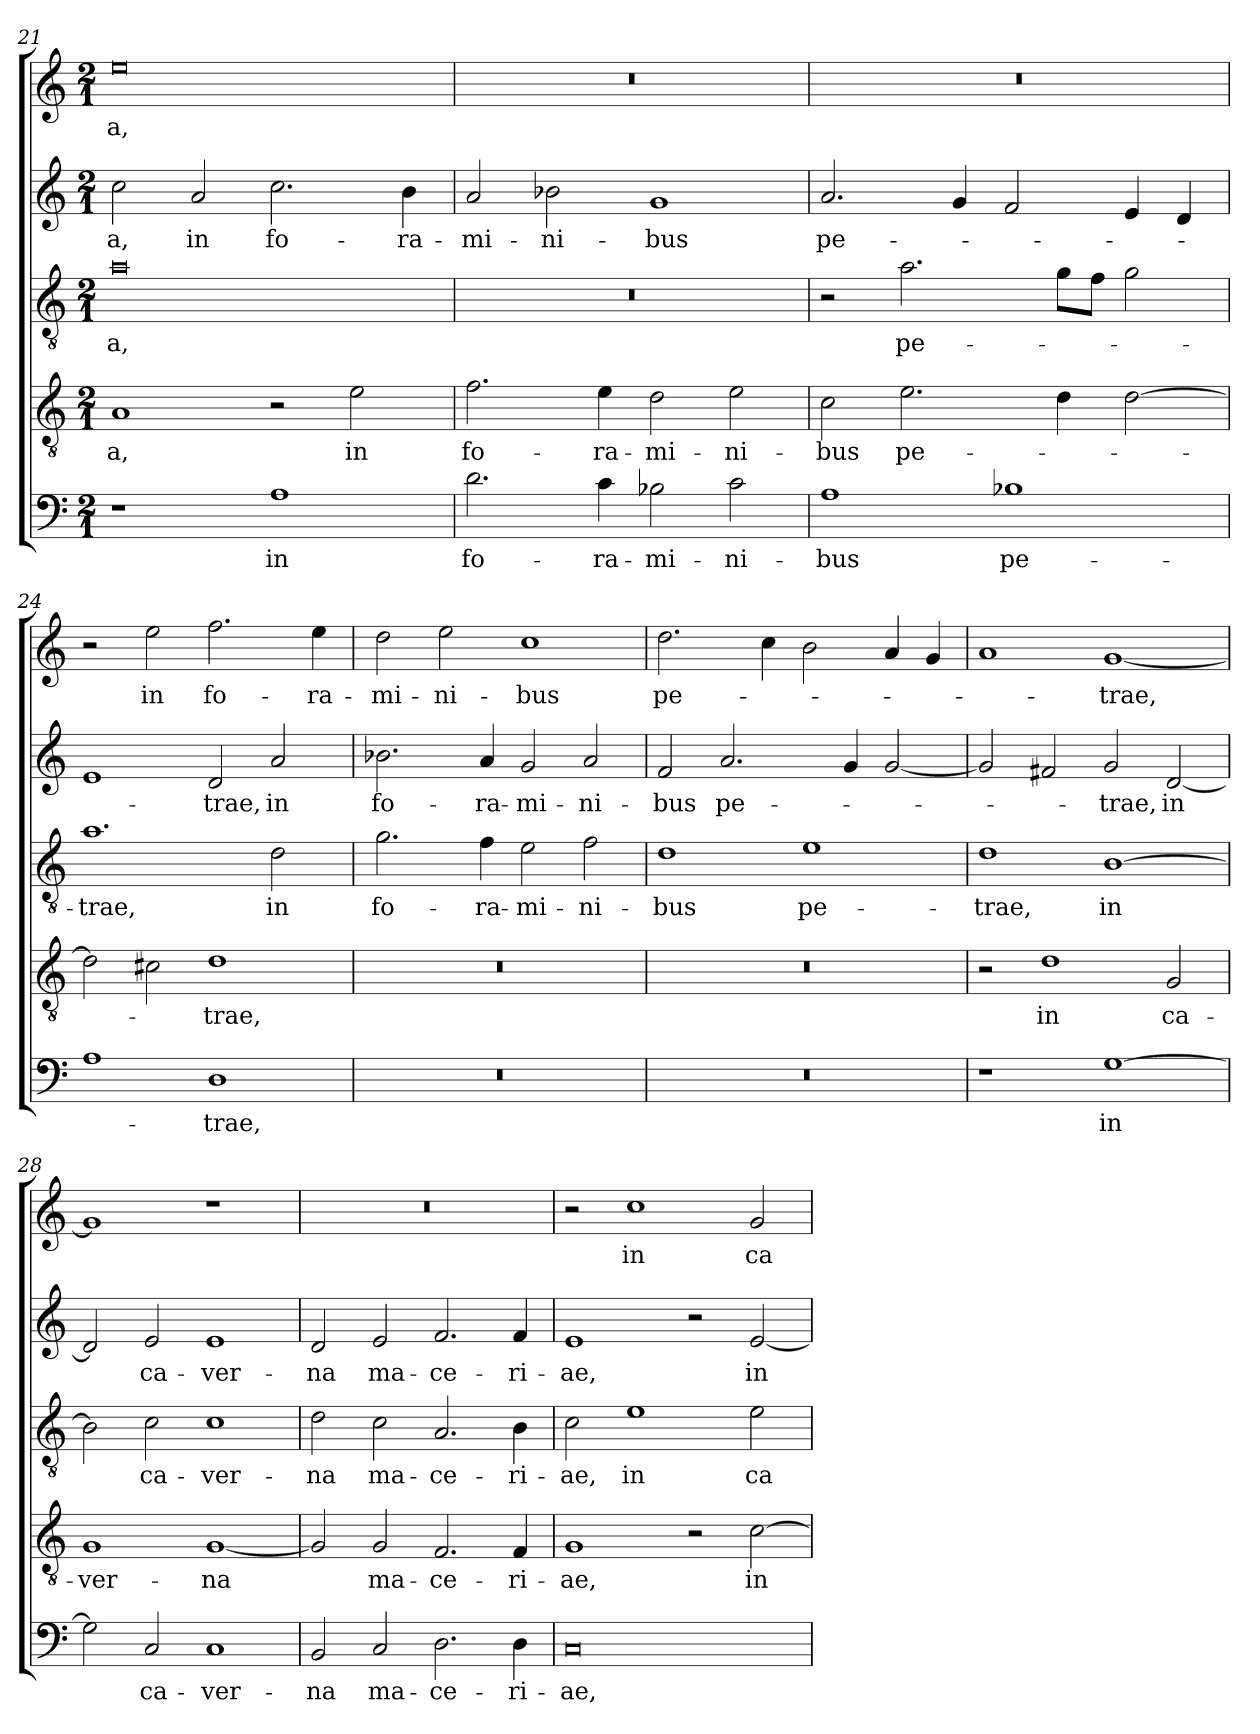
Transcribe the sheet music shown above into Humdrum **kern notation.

**kern	**text	**kern	**text	**kern	**text	**kern	**text	**kern	**text
*part5	*part5	*part4	*part4	*part3	*part3	*part2	*part2	*part1	*part1
*staff5	*staff5	*staff4	*staff4	*staff3	*staff3	*staff2	*staff2	*staff1	*staff1
*clefF4	*	*clefGv2	*	*clefGv2	*	*clefG2	*	*clefG2	*
*k[]	*	*k[]	*	*k[]	*	*k[]	*	*k[]	*
*C:	*	*C:	*	*C:	*	*C:	*	*C:	*
*M2/1	*	*M2/1	*	*M2/1	*	*M2/1	*	*M2/1	*
=21	=21	=21	=21	=21	=21	=21	=21	=21	=21
!	!	!	!LO:LY:b	!	!LO:LY:b	!	!LO:LY:b	!	!LO:LY:b
1r	.	1A	-a,	0a	-a,	2cc\	-a,	0ee	-a,
!	!	!	!	!	!	!	!LO:LY:b	!	!
.	.	.	.	.	.	2a/	in	.	.
!	!LO:LY:b	!	!	!	!	!	!LO:LY:b	!	!
1A	in	2r	.	.	.	2.cc\	fo-	.	.
!	!	!	!LO:LY:b	!	!	!	!	!	!
.	.	2e\	in	.	.	.	.	.	.
!	!	!	!	!	!	!	!LO:LY:b	!	!
.	.	.	.	.	.	4b\	-ra-	.	.
=22	=22	=22	=22	=22	=22	=22	=22	=22	=22
!	!LO:LY:b	!	!LO:LY:b	!	!	!	!LO:LY:b	!	!
2.d\	fo-	2.f\	fo-	0r	.	2a/	-mi-	0r	.
!	!	!	!	!	!	!	!LO:LY:b	!	!
.	.	.	.	.	.	2b-X\	-ni-	.	.
!	!LO:LY:b	!	!LO:LY:b	!	!	!	!	!	!
4c\	-ra-	4e\	-ra-	.	.	.	.	.	.
!	!LO:LY:b	!	!LO:LY:b	!	!	!	!LO:LY:b	!	!
2B-\	-mi-	2d\	-mi-	.	.	1g	-bus	.	.
!	!LO:LY:b	!	!LO:LY:b	!	!	!	!	!	!
2c\	-ni-	2e\	-ni-	.	.	.	.	.	.
=23	=23	=23	=23	=23	=23	=23	=23	=23	=23
!	!LO:LY:b	!	!LO:LY:b	!	!	!	!LO:LY:b	!	!
1A	-bus	2c\	-bus	2r	.	2.a/	pe-	0r	.
!	!	!	!LO:LY:b	!	!LO:LY:b	!	!	!	!
.	.	2.e\	pe-	2.a\	pe-	.	.	.	.
.	.	.	.	.	.	4g/	.	.	.
!	!LO:LY:b	!	!	!	!	!	!	!	!
1B-X	pe-	.	.	.	.	2f/	.	.	.
.	.	4d\	.	8g\L	.	.	.	.	.
.	.	.	.	8f\J	.	.	.	.	.
.	.	[2d\	.	2g\	.	4e/	.	.	.
.	.	.	.	.	.	4d/	.	.	.
=24	=24	=24	=24	=24	=24	=24	=24	=24	=24
!	!	!	!	!	!LO:LY:b	!	!	!	!
1A	.	2d\]	.	1.a	-trae,	1e	.	2r	.
!	!	!	!	!	!	!	!	!	!LO:LY:b
.	.	2c#X\	.	.	.	.	.	2ee\	in
!	!LO:LY:b	!	!LO:LY:b	!	!	!	!LO:LY:b	!	!LO:LY:b
1D	-trae,	1d	-trae,	.	.	2d/	-trae,	2.ff\	fo-
!	!	!	!	!	!LO:LY:b	!	!LO:LY:b	!	!
.	.	.	.	2d\	in	2a/	in	.	.
!	!	!	!	!	!	!	!	!	!LO:LY:b
.	.	.	.	.	.	.	.	4ee\	-ra-
!!LO:PB:g=z
=25	=25	=25	=25	=25	=25	=25	=25	=25	=25
!	!	!	!	!	!LO:LY:b	!	!LO:LY:b	!	!LO:LY:b
0r	.	0r	.	2.g\	fo-	2.b-X\	fo-	2dd\	-mi-
!	!	!	!	!	!	!	!	!	!LO:LY:b
.	.	.	.	.	.	.	.	2ee\	-ni-
!	!	!	!	!	!LO:LY:b	!	!LO:LY:b	!	!
.	.	.	.	4f\	-ra-	4a/	-ra-	.	.
!	!	!	!	!	!LO:LY:b	!	!LO:LY:b	!	!LO:LY:b
.	.	.	.	2e\	-mi-	2g/	-mi-	1cc	-bus
!	!	!	!	!	!LO:LY:b	!	!LO:LY:b	!	!
.	.	.	.	2f\	-ni-	2a/	-ni-	.	.
=26	=26	=26	=26	=26	=26	=26	=26	=26	=26
!	!	!	!	!	!LO:LY:b	!	!LO:LY:b	!	!LO:LY:b
0r	.	0r	.	1d	-bus	2f/	-bus	2.dd\	pe-
!	!	!	!	!	!	!	!LO:LY:b	!	!
.	.	.	.	.	.	2.a/	pe-	.	.
.	.	.	.	.	.	.	.	4cc\	.
!	!	!	!	!	!LO:LY:b	!	!	!	!
.	.	.	.	1e	pe-	.	.	2b\	.
.	.	.	.	.	.	4g/	.	.	.
.	.	.	.	.	.	[2g/	.	4a/	.
.	.	.	.	.	.	.	.	4g/	.
=27	=27	=27	=27	=27	=27	=27	=27	=27	=27
!	!	!	!	!	!LO:LY:b	!	!	!	!
1r	.	2r	.	1d	-trae,	2g/]	.	1a	.
!	!	!	!LO:LY:b	!	!	!	!	!	!
.	.	1d	in	.	.	2f#X/	.	.	.
!	!LO:LY:b	!	!	!	!LO:LY:b	!	!LO:LY:b	!	!LO:LY:b
[1G	in	.	.	[1B	in	2g/	-trae,	[1g	-trae,
!	!	!	!LO:LY:b	!	!	!	!LO:LY:b	!	!
.	.	2G/	ca-	.	.	[2d/	in	.	.
=28	=28	=28	=28	=28	=28	=28	=28	=28	=28
!	!	!	!LO:LY:b	!	!	!	!	!	!
2G\]	.	1G	-ver-	2B\]	.	2d/]	.	1g]	.
!	!LO:LY:b	!	!	!	!LO:LY:b	!	!LO:LY:b	!	!
2C/	ca-	.	.	2c\	ca-	2e/	ca-	.	.
!	!LO:LY:b	!	!LO:LY:b	!	!LO:LY:b	!	!LO:LY:b	!	!
1C	-ver-	[1G	-na	1c	-ver-	1e	-ver-	1r	.
=29	=29	=29	=29	=29	=29	=29	=29	=29	=29
!	!LO:LY:b	!	!	!	!LO:LY:b	!	!LO:LY:b	!	!
2BB/	-na	2G/]	.	2d\	-na	2d/	-na	0r	.
!	!LO:LY:b	!	!LO:LY:b	!	!LO:LY:b	!	!LO:LY:b	!	!
2C/	ma-	2G/	ma-	2c\	ma-	2e/	ma-	.	.
!	!LO:LY:b	!	!LO:LY:b	!	!LO:LY:b	!	!LO:LY:b	!	!
2.D\	-ce-	2.F/	-ce-	2.A/	-ce-	2.f/	-ce-	.	.
!	!LO:LY:b	!	!LO:LY:b	!	!LO:LY:b	!	!LO:LY:b	!	!
4D\	-ri-	4F/	-ri-	4B\	-ri-	4f/	-ri-	.	.
=30	=30	=30	=30	=30	=30	=30	=30	=30	=30
!	!LO:LY:b	!	!LO:LY:b	!	!LO:LY:b	!	!LO:LY:b	!	!
0C	-ae,	1G	-ae,	2c\	-ae,	1e	-ae,	2r	.
!	!	!	!	!	!LO:LY:b	!	!	!	!LO:LY:b
.	.	.	.	1e	in	.	.	1cc	in
.	.	2r	.	.	.	2r	.	.	.
!	!	!	!LO:LY:b	!	!LO:LY:b	!	!LO:LY:b	!	!LO:LY:b
.	.	[2c\	in	2e\	ca-	[2e/	in	2g/	ca-
=	=	=	=	=	=	=	=	=	=
*-	*-	*-	*-	*-	*-	*-	*-	*-	*-
